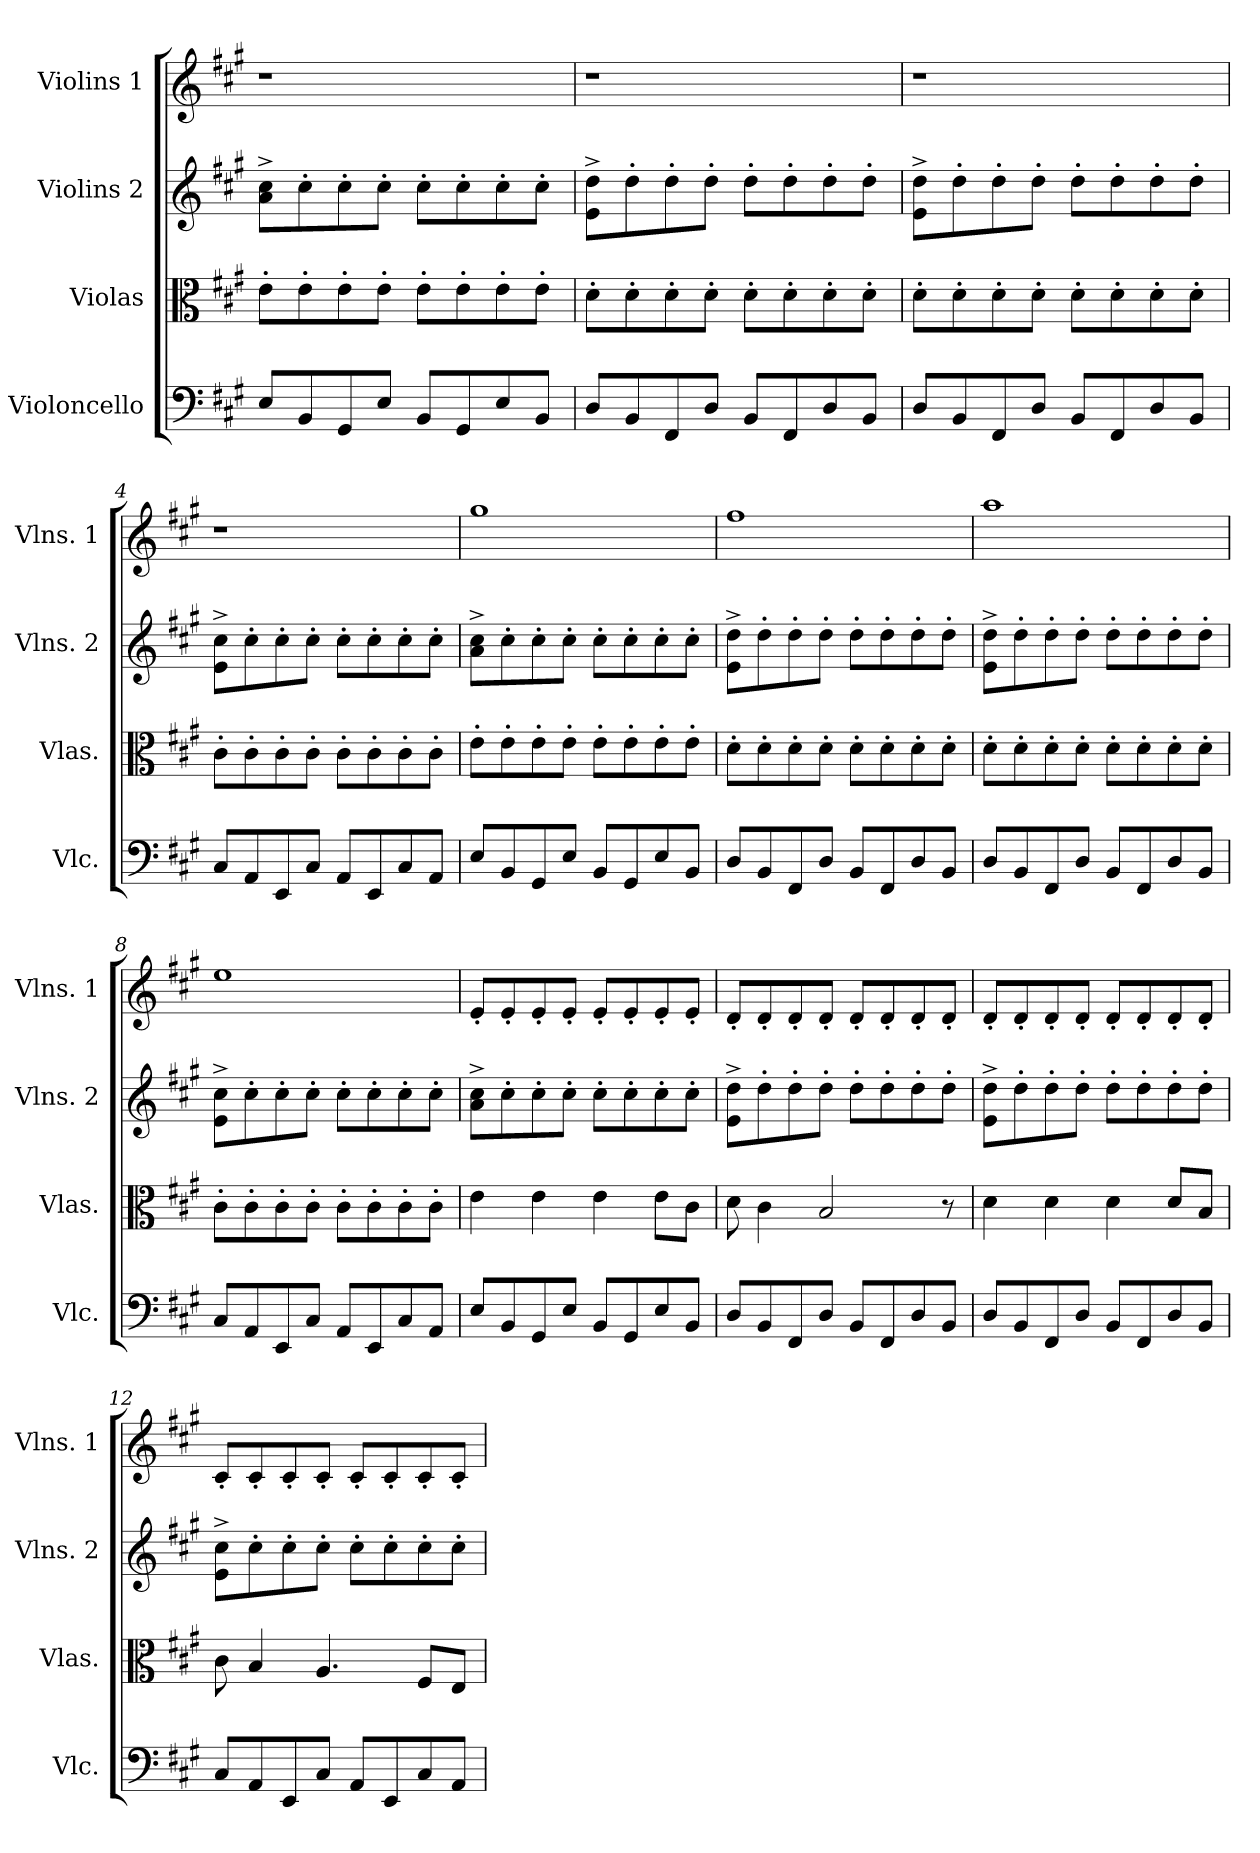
**kern	**kern	**kern	**kern
*part4	*part3	*part2	*part1
*staff4	*staff3	*staff2	*staff1
*I"Violoncello	*I"Violas	*I"Violins 2	*I"Violins 1
*I'Vlc.	*I'Vlas.	*I'Vlns. 2	*I'Vlns. 1
*clefF4	*clefC3	*clefG2	*clefG2
*k[f#c#g#]	*k[f#c#g#]	*k[f#c#g#]	*k[f#c#g#]
*A:	*A:	*A:	*A:
=1	=1	=1	=1
8E/L	8e'\L	8a\^ 8cc#\^L	1r
8BB/	8e'\	8cc#'\	.
8GG#/	8e'\	8cc#'\	.
8E/J	8e'\J	8cc#'\J	.
8BB/L	8e'\L	8cc#'\L	.
8GG#/	8e'\	8cc#'\	.
8E/	8e'\	8cc#'\	.
8BB/J	8e'\J	8cc#'\J	.
=2	=2	=2	=2
8D/L	8d'\L	8e\^ 8dd\^L	1r
8BB/	8d'\	8dd'\	.
8FF#/	8d'\	8dd'\	.
8D/J	8d'\J	8dd'\J	.
8BB/L	8d'\L	8dd'\L	.
8FF#/	8d'\	8dd'\	.
8D/	8d'\	8dd'\	.
8BB/J	8d'\J	8dd'\J	.
=3	=3	=3	=3
8D/L	8d'\L	8e\^ 8dd\^L	1r
8BB/	8d'\	8dd'\	.
8FF#/	8d'\	8dd'\	.
8D/J	8d'\J	8dd'\J	.
8BB/L	8d'\L	8dd'\L	.
8FF#/	8d'\	8dd'\	.
8D/	8d'\	8dd'\	.
8BB/J	8d'\J	8dd'\J	.
=4	=4	=4	=4
8C#/L	8c#'\L	8e\^ 8cc#\^L	1r
8AA/	8c#'\	8cc#'\	.
8EE/	8c#'\	8cc#'\	.
8C#/J	8c#'\J	8cc#'\J	.
8AA/L	8c#'\L	8cc#'\L	.
8EE/	8c#'\	8cc#'\	.
8C#/	8c#'\	8cc#'\	.
8AA/J	8c#'\J	8cc#'\J	.
!!LO:LB:g=z
=5	=5	=5	=5
8E/L	8e'\L	8a\^ 8cc#\^L	1gg#
8BB/	8e'\	8cc#'\	.
8GG#/	8e'\	8cc#'\	.
8E/J	8e'\J	8cc#'\J	.
8BB/L	8e'\L	8cc#'\L	.
8GG#/	8e'\	8cc#'\	.
8E/	8e'\	8cc#'\	.
8BB/J	8e'\J	8cc#'\J	.
=6	=6	=6	=6
8D/L	8d'\L	8e\^ 8dd\^L	1ff#
8BB/	8d'\	8dd'\	.
8FF#/	8d'\	8dd'\	.
8D/J	8d'\J	8dd'\J	.
8BB/L	8d'\L	8dd'\L	.
8FF#/	8d'\	8dd'\	.
8D/	8d'\	8dd'\	.
8BB/J	8d'\J	8dd'\J	.
=7	=7	=7	=7
8D/L	8d'\L	8e\^ 8dd\^L	1aa
8BB/	8d'\	8dd'\	.
8FF#/	8d'\	8dd'\	.
8D/J	8d'\J	8dd'\J	.
8BB/L	8d'\L	8dd'\L	.
8FF#/	8d'\	8dd'\	.
8D/	8d'\	8dd'\	.
8BB/J	8d'\J	8dd'\J	.
=8	=8	=8	=8
8C#/L	8c#'\L	8e\^ 8cc#\^L	1ee
8AA/	8c#'\	8cc#'\	.
8EE/	8c#'\	8cc#'\	.
8C#/J	8c#'\J	8cc#'\J	.
8AA/L	8c#'\L	8cc#'\L	.
8EE/	8c#'\	8cc#'\	.
8C#/	8c#'\	8cc#'\	.
8AA/J	8c#'\J	8cc#'\J	.
!!LO:PB:g=z
=9	=9	=9	=9
8E/L	4e\	8a\^ 8cc#\^L	8e'/L
8BB/	.	8cc#'\	8e'/
8GG#/	4e\	8cc#'\	8e'/
8E/J	.	8cc#'\J	8e'/J
8BB/L	4e\	8cc#'\L	8e'/L
8GG#/	.	8cc#'\	8e'/
8E/	8e\L	8cc#'\	8e'/
8BB/J	8c#\J	8cc#'\J	8e'/J
=10	=10	=10	=10
8D/L	8d\	8e\^ 8dd\^L	8d'/L
8BB/	4c#\	8dd'\	8d'/
8FF#/	.	8dd'\	8d'/
8D/J	2B/	8dd'\J	8d'/J
8BB/L	.	8dd'\L	8d'/L
8FF#/	.	8dd'\	8d'/
8D/	.	8dd'\	8d'/
8BB/J	8r	8dd'\J	8d'/J
=11	=11	=11	=11
8D/L	4d\	8e\^ 8dd\^L	8d'/L
8BB/	.	8dd'\	8d'/
8FF#/	4d\	8dd'\	8d'/
8D/J	.	8dd'\J	8d'/J
8BB/L	4d\	8dd'\L	8d'/L
8FF#/	.	8dd'\	8d'/
8D/	8d/L	8dd'\	8d'/
8BB/J	8B/J	8dd'\J	8d'/J
=12	=12	=12	=12
8C#/L	8c#\	8e\^ 8cc#\^L	8c#'/L
8AA/	4B/	8cc#'\	8c#'/
8EE/	.	8cc#'\	8c#'/
8C#/J	4.A/	8cc#'\J	8c#'/J
8AA/L	.	8cc#'\L	8c#'/L
8EE/	.	8cc#'\	8c#'/
8C#/	8F#/L	8cc#'\	8c#'/
8AA/J	8E/J	8cc#'\J	8c#'/J
=	=	=	=
*-	*-	*-	*-
